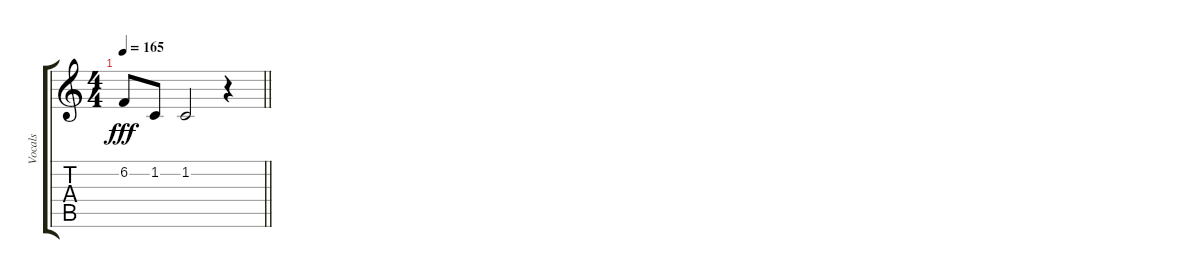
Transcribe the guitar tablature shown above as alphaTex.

\track ("Vocals" "Vocals") {instrument clarinet}
\staff {score tabs}
\tuning (E4 B3 G3 D3 A2 E2) {hide}
\ts (4 4)
\tempo 165
\clef g2
\barLineRight lightlight
\ks c
6.2.8{dy fff} 1.2.8 1.2.2 r.4
